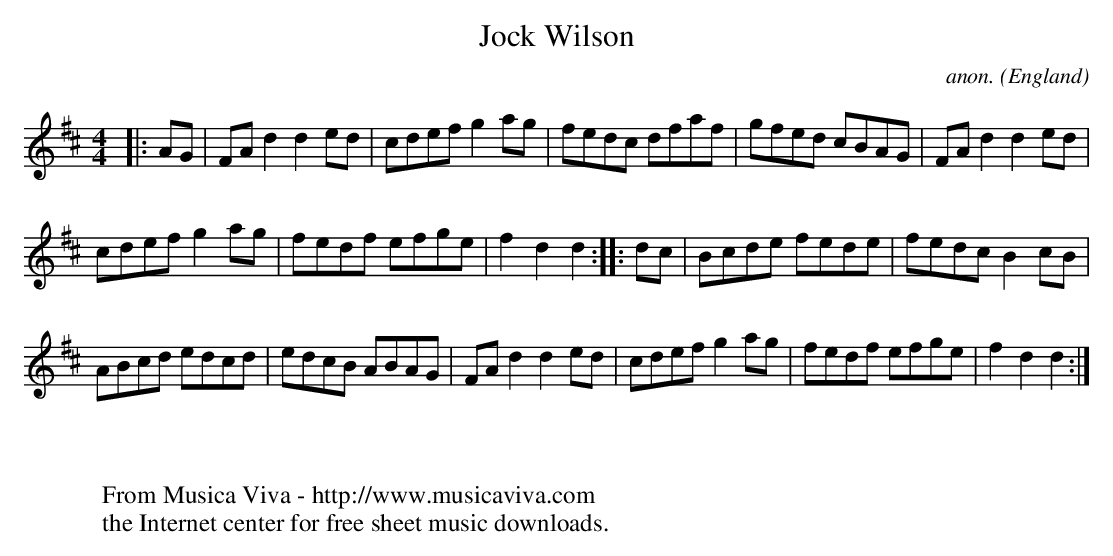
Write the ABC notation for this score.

X:1
T:Jock Wilson
C:anon.
O:England
M:4/4
L:1/8
K:D
|:AG|FAd2d2ed|cdefg2ag|fedc dfaf|gfed cBAG|FAd2d2ed|
cdefg2ag|fedf efge| f2d2d2::dc|Bcde fede|fedcB2cB|
ABcd edcd|edcB ABAG|FAd2d2ed|cdef g2ag|fedf efge |f2d2d2:|
W:
W:
W:  From Musica Viva - http://www.musicaviva.com
W:  the Internet center for free sheet music downloads.
